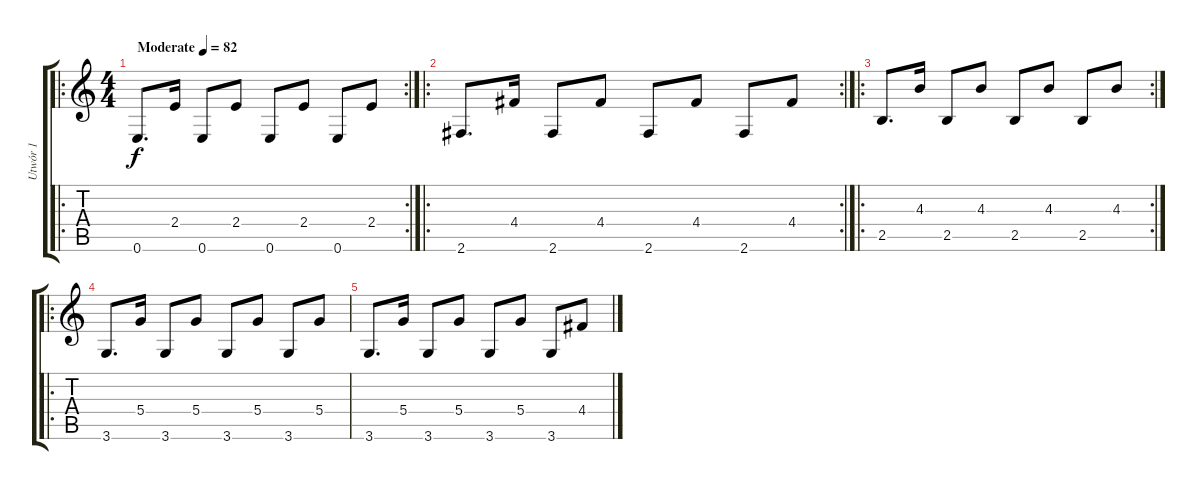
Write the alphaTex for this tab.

\track ("Utwór 1" "Utwór 1") {instrument acousticguitarsteel}
\staff {score tabs}
\tuning (E4 B3 G3 D3 A2 E2) {hide}
\ro
\rc 2
\ts (4 4)
\tempo (82 "Moderate")
\clef g2
\ks c
0.6.8{d dy f instrument acousticguitarsteel} 2.4.16 0.6.8 2.4.8 0.6.8 2.4.8 0.6.8 2.4.8 |
\ro
\rc 2
2.6.8{d} 4.4.16 2.6.8 4.4.8 2.6.8 4.4.8 2.6.8 4.4.8 |
\ro
\rc 2
2.5.8{d} 4.3.16 2.5.8 4.3.8 2.5.8 4.3.8 2.5.8 4.3.8 |
\ro
3.6.8{d} 5.4.16 3.6.8 5.4.8 3.6.8 5.4.8 3.6.8 5.4.8 |
3.6.8{d} 5.4.16 3.6.8 5.4.8 3.6.8 5.4.8 3.6.8 4.4.8
